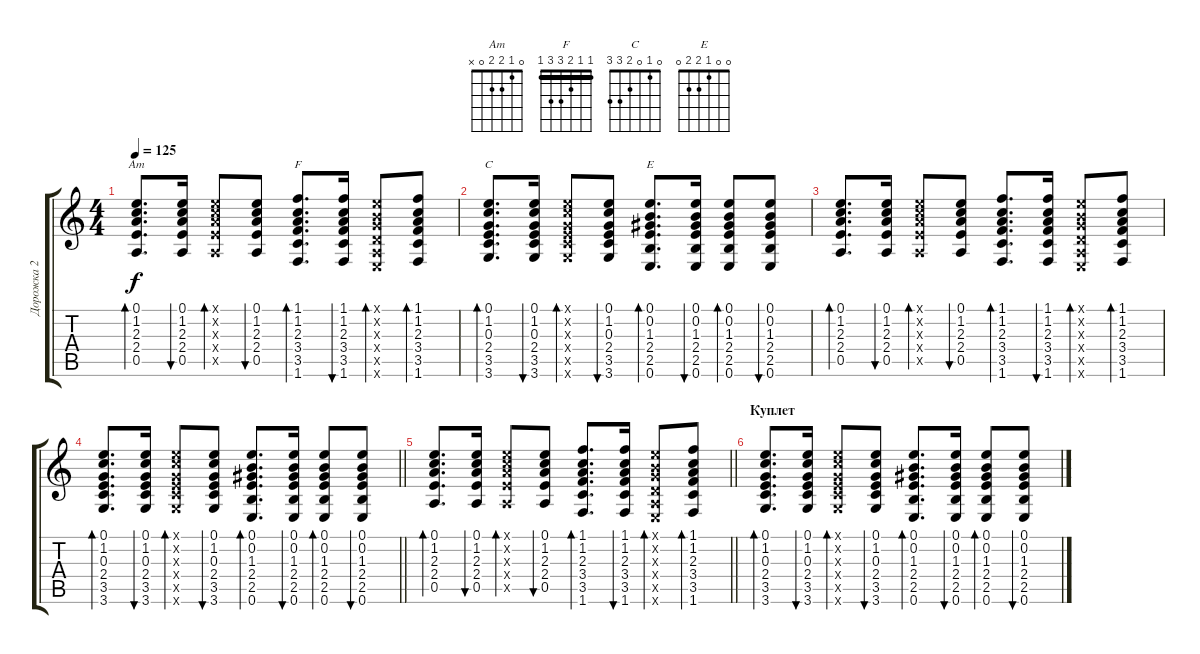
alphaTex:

\track ("Дорожка 2" "Дорожка 2") {instrument acousticguitarsteel}
\staff {score tabs}
\tuning (E4 B3 G3 D3 A2 E2) {hide}
\chord ("Am" 0 1 2 2 0 x)
\chord ("F" 1 1 2 3 3 1) {barre 1}
\chord ("C" 0 1 0 2 3 3)
\chord ("E" 0 0 1 2 2 0)
\ts (4 4)
\tempo 125
\clef g2
\ks c
(0.1 1.2 2.3 2.4 0.5).8{d bd 30 ch "Am" dy f} (0.1 1.2 2.3 2.4 0.5).16{bu 60} (0.1{x} 1.2{x} 2.3{x} 2.4{x} 0.5{x}).8{bd 30} (0.1 1.2 2.3 2.4 0.5).8{bu 30} (1.1 1.2 2.3 3.4 3.5 1.6).8{d bd 60 ch "F"} (1.1 1.2 2.3 3.4 3.5 1.6).16{bu 60} (0.1{x} 0.2{x} 0.3{x} 0.4{x} 0.5{x} 0.6{x}).8{bd 30} (1.1 1.2 2.3 3.4 3.5 1.6).8{bd 30} |
(0.1 1.2 0.3 2.4 3.5 3.6).8{d bd 30 ch "C"} (0.1 1.2 0.3 2.4 3.5 3.6).16{bu 30} (0.1{x} 1.2{x} 0.3{x} 2.4{x} 3.5{x} 3.6{x}).8{bd 30} (0.1 1.2 0.3 2.4 3.5 3.6).8{bu 30} (0.1 0.2 1.3 2.4 2.5 0.6).8{d bd 30 ch "E"} (0.1 0.2 1.3 2.4 2.5 0.6).16{bu 30} (0.1 0.2 1.3 2.4 2.5 0.6).8{bd 30} (0.1 0.2 1.3 2.4 2.5 0.6).8{bu 30} |
(0.1 1.2 2.3 2.4 0.5).8{d bd 30} (0.1 1.2 2.3 2.4 0.5).16{bu 60} (0.1{x} 1.2{x} 2.3{x} 2.4{x} 0.5{x}).8{bd 30} (0.1 1.2 2.3 2.4 0.5).8{bu 30} (1.1 1.2 2.3 3.4 3.5 1.6).8{d bd 60} (1.1 1.2 2.3 3.4 3.5 1.6).16{bu 60} (0.1{x} 0.2{x} 0.3{x} 0.4{x} 0.5{x} 0.6{x}).8{bd 30} (1.1 1.2 2.3 3.4 3.5 1.6).8{bd 30} |
\barLineRight lightlight
(0.1 1.2 0.3 2.4 3.5 3.6).8{d bd 30} (0.1 1.2 0.3 2.4 3.5 3.6).16{bu 30} (0.1{x} 1.2{x} 0.3{x} 2.4{x} 3.5{x} 3.6{x}).8{bd 30} (0.1 1.2 0.3 2.4 3.5 3.6).8{bu 30} (0.1 0.2 1.3 2.4 2.5 0.6).8{d bd 30} (0.1 0.2 1.3 2.4 2.5 0.6).16{bu 30} (0.1 0.2 1.3 2.4 2.5 0.6).8{bd 30} (0.1 0.2 1.3 2.4 2.5 0.6).8{bu 30} |
\barLineRight lightlight
(0.1 1.2 2.3 2.4 0.5).8{d bd 30} (0.1 1.2 2.3 2.4 0.5).16{bu 60} (0.1{x} 1.2{x} 2.3{x} 2.4{x} 0.5{x}).8{bd 30} (0.1 1.2 2.3 2.4 0.5).8{bu 30} (1.1 1.2 2.3 3.4 3.5 1.6).8{d bd 60} (1.1 1.2 2.3 3.4 3.5 1.6).16{bu 60} (0.1{x} 0.2{x} 0.3{x} 0.4{x} 0.5{x} 0.6{x}).8{bd 30} (1.1 1.2 2.3 3.4 3.5 1.6).8{bd 30} |
\section ("" "Куплет")
(0.1 1.2 0.3 2.4 3.5 3.6).8{d bd 30} (0.1 1.2 0.3 2.4 3.5 3.6).16{bu 30} (0.1{x} 1.2{x} 0.3{x} 2.4{x} 3.5{x} 3.6{x}).8{bd 30} (0.1 1.2 0.3 2.4 3.5 3.6).8{bu 30} (0.1 0.2 1.3 2.4 2.5 0.6).8{d bd 30} (0.1 0.2 1.3 2.4 2.5 0.6).16{bu 30} (0.1 0.2 1.3 2.4 2.5 0.6).8{bd 30} (0.1 0.2 1.3 2.4 2.5 0.6).8{bu 30}
